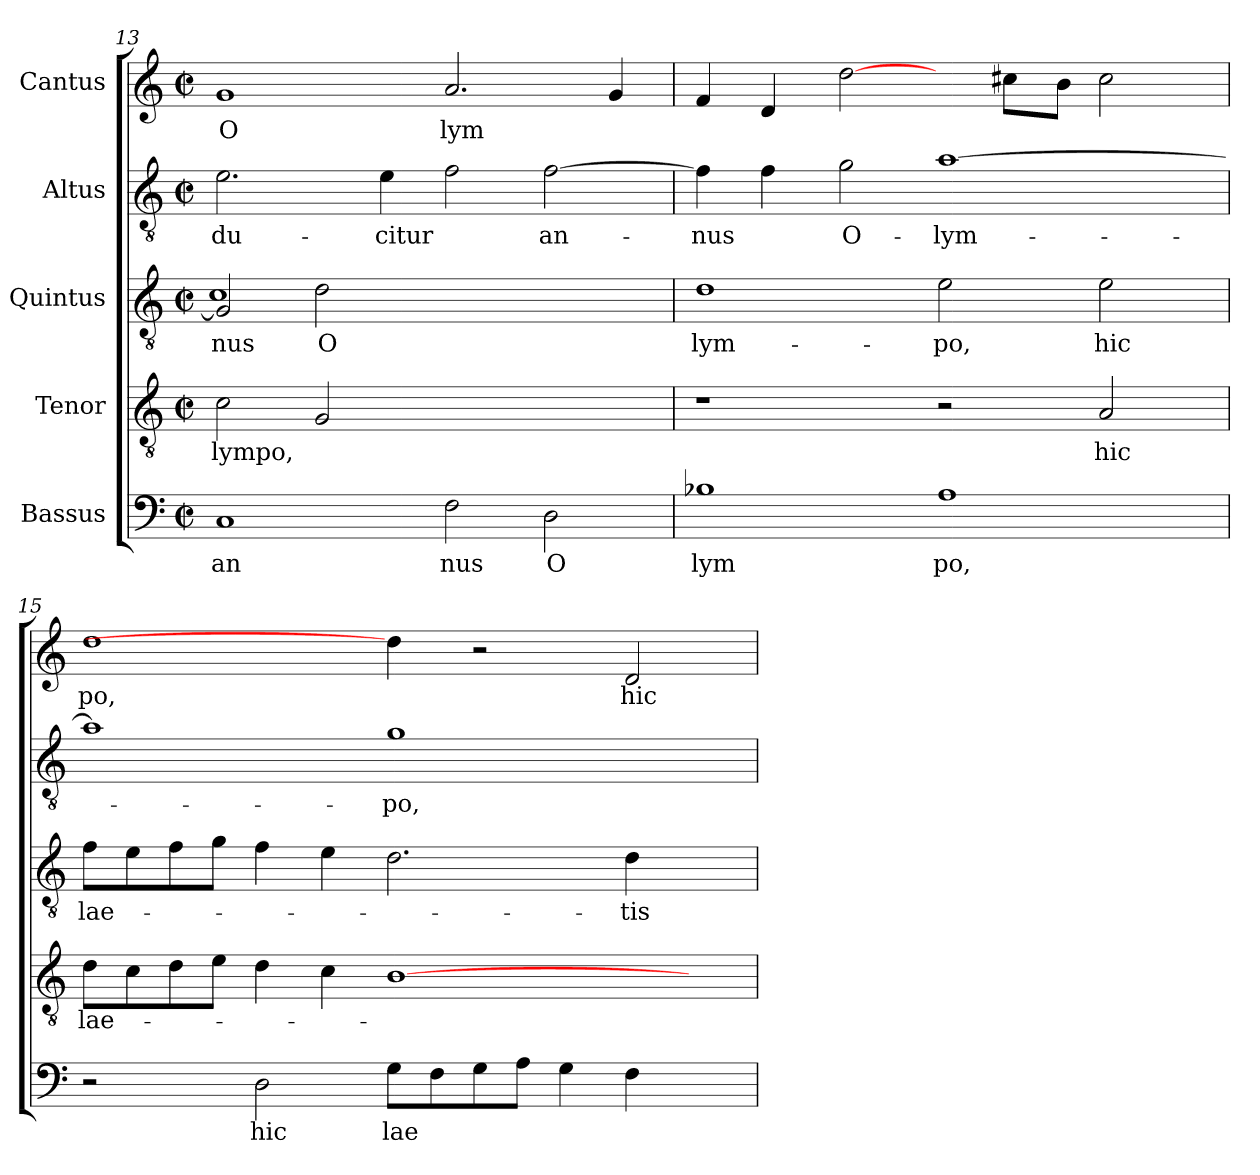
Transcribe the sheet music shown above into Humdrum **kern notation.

**kern	**text	**kern	**text	**kern	**text	**kern	**text	**kern	**text
*part5	*part5	*part4	*part4	*part3	*part3	*part2	*part2	*part1	*part1
*staff5	*staff5	*staff4	*staff4	*staff3	*staff3	*staff2	*staff2	*staff1	*staff1
*I"Bassus	*	*I"Tenor	*	*I"Quintus	*	*I"Altus	*	*I"Cantus	*
*clefF4	*	*clefGv2	*	*clefGv2	*	*clefGv2	*	*clefG2	*
*M2/2	*	*M2/2	*	*M2/2	*	*M2/2	*	*M2/2	*
*met(c|)	*	*met(c|)	*	*met(c|)	*	*met(c|)	*	*met(c|)	*
=13	=13	=13	=13	=13	=13	=13	=13	=13	=13
!	!LO:LY:b:cj	!	!LO:LY:b:cj	!	!LO:LY:b:cj	!	!LO:LY:b:cj	!	!LO:LY:b:cj
*	*	*	*	*^	*	*	*	*	*
1C	an	2c\	lympo,	2G/]	1c	nus	2.e\	du-	1g	O
!	!	!	!	!	!	!LO:LY:b:cj	!	!	!	!
.	.	2G/	.	2d\	.	O	.	.	.	.
!	!	!	!	!	!	!	!	!LO:LY:b	!	!
.	.	.	.	.	.	.	4e\	-citur	.	.
!	!LO:LY:b:cj	!	!	!	!	!	!	!	!	!LO:LY:b
2F\	nus	1ryy	.	1ryy	1ryy	.	2f\	.	2.a/	lym
!	!LO:LY:b:cj	!	!	!	!	!	!	!LO:LY:b:cj	!	!
2D\	O	.	.	.	.	.	[>2f\	an-	.	.
.	.	.	.	.	.	.	.	.	4g/	.
*	*	*	*	*v	*v	*	*	*	*	*
!!LO:LB:g=z
=14	=14	=14	=14	=14	=14	=14	=14	=14	=14
!	!LO:LY:b:cj	!	!	!	!LO:LY:b:cj	!	!LO:LY:b	!	!
*	*	*	*	*	*	*	*	*^	*
1B-X	lym	1r	.	1d	lym-	4f\]	-nus	4f/	4ryy	.
.	.	.	.	.	.	4f\	.	4d/	32ryy	.
.	.	.	.	.	.	.	.	.	1ryy	.
!	!	!	!	!	!	!	!LO:LY:b:cj	!	!	!
.	.	.	.	.	.	2g\	O-	[2dd\	.	.
!	!LO:LY:b:cj	!	!	!	!LO:LY:b:cj	!	!LO:LY:b	!	!	!
1A	po,	2r	.	2e\	-po,	[>1a	-lym-	4ryy	.	.
.	.	.	.	.	.	.	.	8cc#\L	.	.
.	.	.	.	.	.	.	.	.	2ryy	.
.	.	.	.	.	.	.	.	8b\J	.	.
!	!	!	!LO:LY:b:cj	!	!LO:LY:b:cj	!	!	!	!	!
.	.	2A/	hic	2e\	hic	.	.	2cc#\	.	.
.	.	.	.	.	.	.	.	.	8..ryy	.
=15	=15	=15	=15	=15	=15	=15	=15	=15	=15	=15
!	!	!	!LO:LY:b	!	!LO:LY:b	!	!	!	!	!LO:LY:b:cj
*	*	*	*	*	*	*	*	*v	*v	*
2r	.	8d\L	lae-	8f\L	lae-	1a]	.	1dd	po,
.	.	8c\	.	8e\	.	.	.	.	.
.	.	8d\	.	8f\	.	.	.	.	.
.	.	8e\J	.	8g\J	.	.	.	.	.
!	!LO:LY:b:cj	!	!	!	!	!	!	!	!
2D\	hic	4d\	.	4f\	.	.	.	.	.
.	.	4c\	.	4e\	.	.	.	.	.
!	!LO:LY:b	!	!	!	!	!	!LO:LY:b:cj	!	!
8G\L	lae	[>1B	.	2.d\	.	1g	-po,	4dd\]	.
8F\	.	.	.	.	.	.	.	.	.
8G\	.	.	.	.	.	.	.	2r	.
8A\J	.	.	.	.	.	.	.	.	.
4G\	.	.	.	.	.	.	.	.	.
!	!	!	!	!	!LO:LY:b:cj	!	!	!	!LO:LY:b:cj
4F\	.	.	.	4d\	-tis	.	.	2d/	hic
4ryy	.	4ryy	.	4ryy	.	4ryy	.	.	.
=	=	=	=	=	=	=	=	=	=
*-	*-	*-	*-	*-	*-	*-	*-	*-	*-
